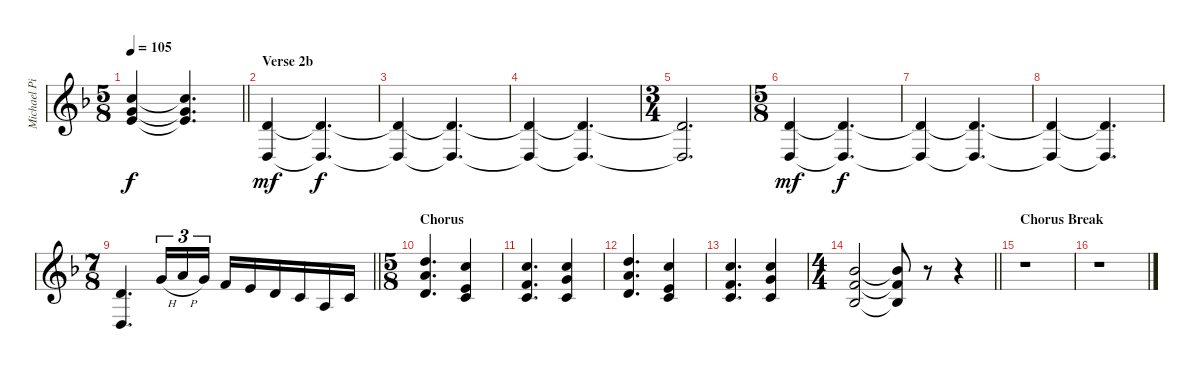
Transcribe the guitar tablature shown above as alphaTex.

\track ("Michael Pinella Strings" "Michael Pi") {instrument stringensemble1}
\staff {score}
\tuning (D4 A3 F3 C3 G2 D2) {hide}
\ts (5 8)
\tempo 105
\clef g2
\barLineRight lightlight
\ks dminor
(10.1 10.2 11.3).4{dy f} (10.1{t} 10.2{t} 11.3{t}).4{d} |
\section ("" "Verse 2b")
(9.3 7.5).4{dy mf} (9.3{t} 7.5{t}).4{d dy f} |
(9.3{t} 7.5{t}).4 (9.3{t} 7.5{t}).4{d} |
(9.3{t} 7.5{t}).4 (9.3{t} 7.5{t}).4{d} |
\ts (3 4)
(9.3{t} 7.5{t}).2{d} |
\ts (5 8)
(9.3 7.5).4{dy mf} (9.3{t} 7.5{t}).4{d dy f} |
(9.3{t} 7.5{t}).4 (9.3{t} 7.5{t}).4{d} |
(9.3{t} 7.5{t}).4 (9.3{t} 7.5{t}).4{d} |
\ts (7 8)
\barLineRight lightlight
(9.3 7.5).4{d} 10.2{h}.16{tu (3 2)} 12.2{h}.16{tu (3 2)} 10.2.16{tu (3 2)} 12.3.16 11.3.16 9.3.16 12.4.16 9.4.16 12.4.16 |
\ts (5 8)
\section ("" "Chorus")
(12.1 12.2 9.3).4{d} (10.1 7.2 7.3).4 |
(10.1 8.2 7.3).4{d} (10.1 10.2 7.3).4 |
(12.1 12.2 9.3).4{d} (10.1 7.2 7.3).4 |
(10.1 8.2 7.3).4{d} (10.1 10.2 7.3).4 |
\ts (4 4)
\barLineRight lightlight
(8.1 8.2 5.3).2 (8.1{t} 8.2{t} 5.3{t}).8 r.8 r.4 |
\section ("" "Chorus Break")
r.1 |
r.1
